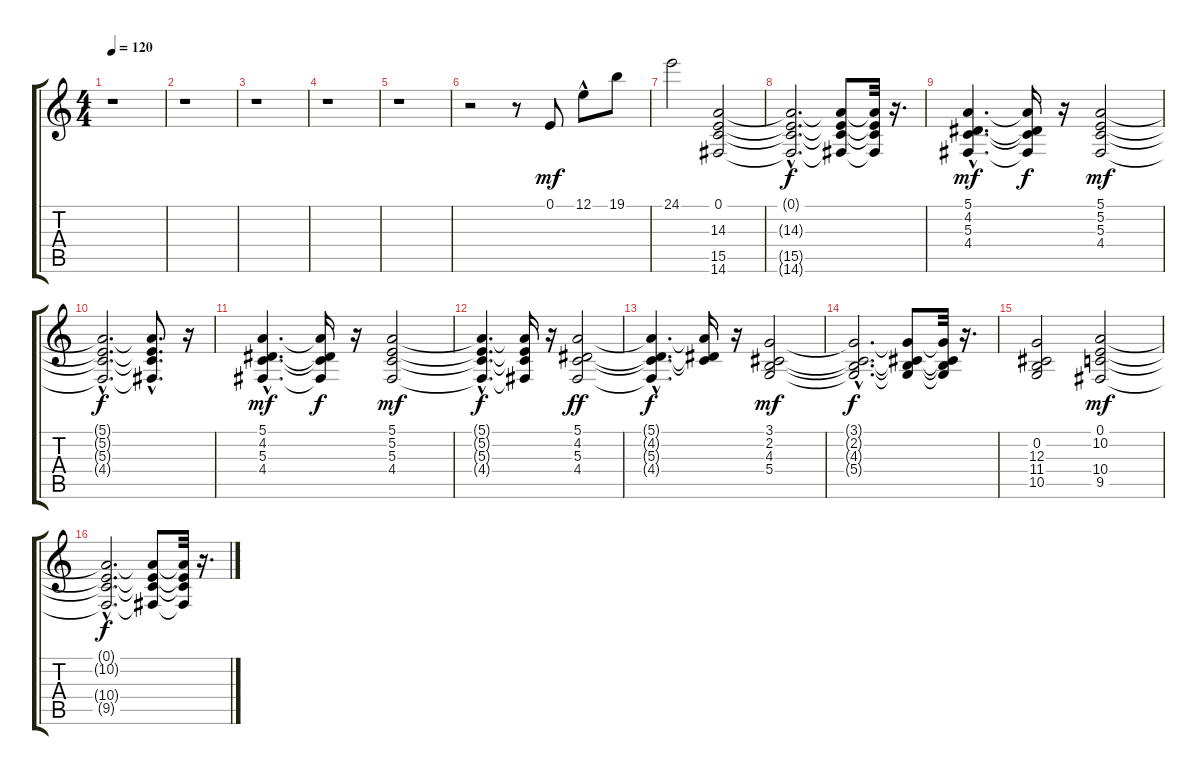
\track "" {instrument electricpiano2}
\staff {score tabs}
\tuning (E4 B3 G3 D3 A2 E2) {hide}
\ts (4 4)
\tempo 120
\clef g2
\ks c
r.1{dy f} |
r.1 |
r.1 |
r.1 |
r.1 |
r.2 r.8 0.1.8{dy mf} 12.1{hac}.8 19.1.8 |
24.1.2 (0.1 14.3 15.5 14.6).2 |
(0.1{hac t} 14.3{hac t} 15.5{hac t} 14.6{hac t}).2{d dy f} (0.1{t} 14.3{t} 15.5{t} 14.6{t}).8 (0.1{t} 14.3{t} 15.5{t} 14.6{t}).32 r.16{d} |
(5.1{hac} 4.2{hac} 5.3{hac} 4.4{hac}).4{d dy mf} (5.1{t} 4.2{t} 5.3{t} 4.4{t}).16{dy f} r.16 (5.1 5.2 5.3 4.4).2{dy mf} |
(5.1{hac t} 5.2{hac t} 5.3{hac t} 4.4{hac t}).2{d dy f} (5.1{t} 5.2{t} 5.3{hac t} 4.4{t}).8{d} r.16 |
(5.1{hac} 4.2{hac} 5.3{hac} 4.4{hac}).4{d dy mf} (5.1{t} 4.2{t} 5.3{t} 4.4{t}).16{dy f} r.16 (5.1 5.2 5.3 4.4).2{dy mf} |
(5.1{hac t} 5.2{hac t} 5.3{hac t} 4.4{hac t}).4{d dy f} (5.1{t} 5.2{t} 5.3{t} 4.4{t}).16 r.16 (5.1 4.2 5.3 4.4).2{dy ff} |
(5.1{hac t} 4.2{hac t} 5.3{hac t} 4.4{hac t}).4{d dy f} (5.1{t} 4.2{t} 5.3{t}).16 r.16 (3.1 2.2 4.3 5.4).2{dy mf} |
(3.1{hac t} 2.2{hac t} 4.3{hac t} 5.4{hac t}).2{d dy f} (3.1{t} 2.2{t} 4.3{t} 5.4{t}).8 (3.1{t} 2.2{t} 4.3{t} 5.4{t}).32 r.16{d} |
(0.2 12.3 11.4 10.5).2 (0.1 10.2 10.4 9.5).2{dy mf} |
(0.1{hac t} 10.2{hac t} 10.4{hac t} 9.5{hac t}).2{d dy f} (0.1{t} 10.2{t} 10.4{t} 9.5{t}).8 (0.1{t} 10.2{t} 10.4{t} 9.5{t}).32 r.16{d}
